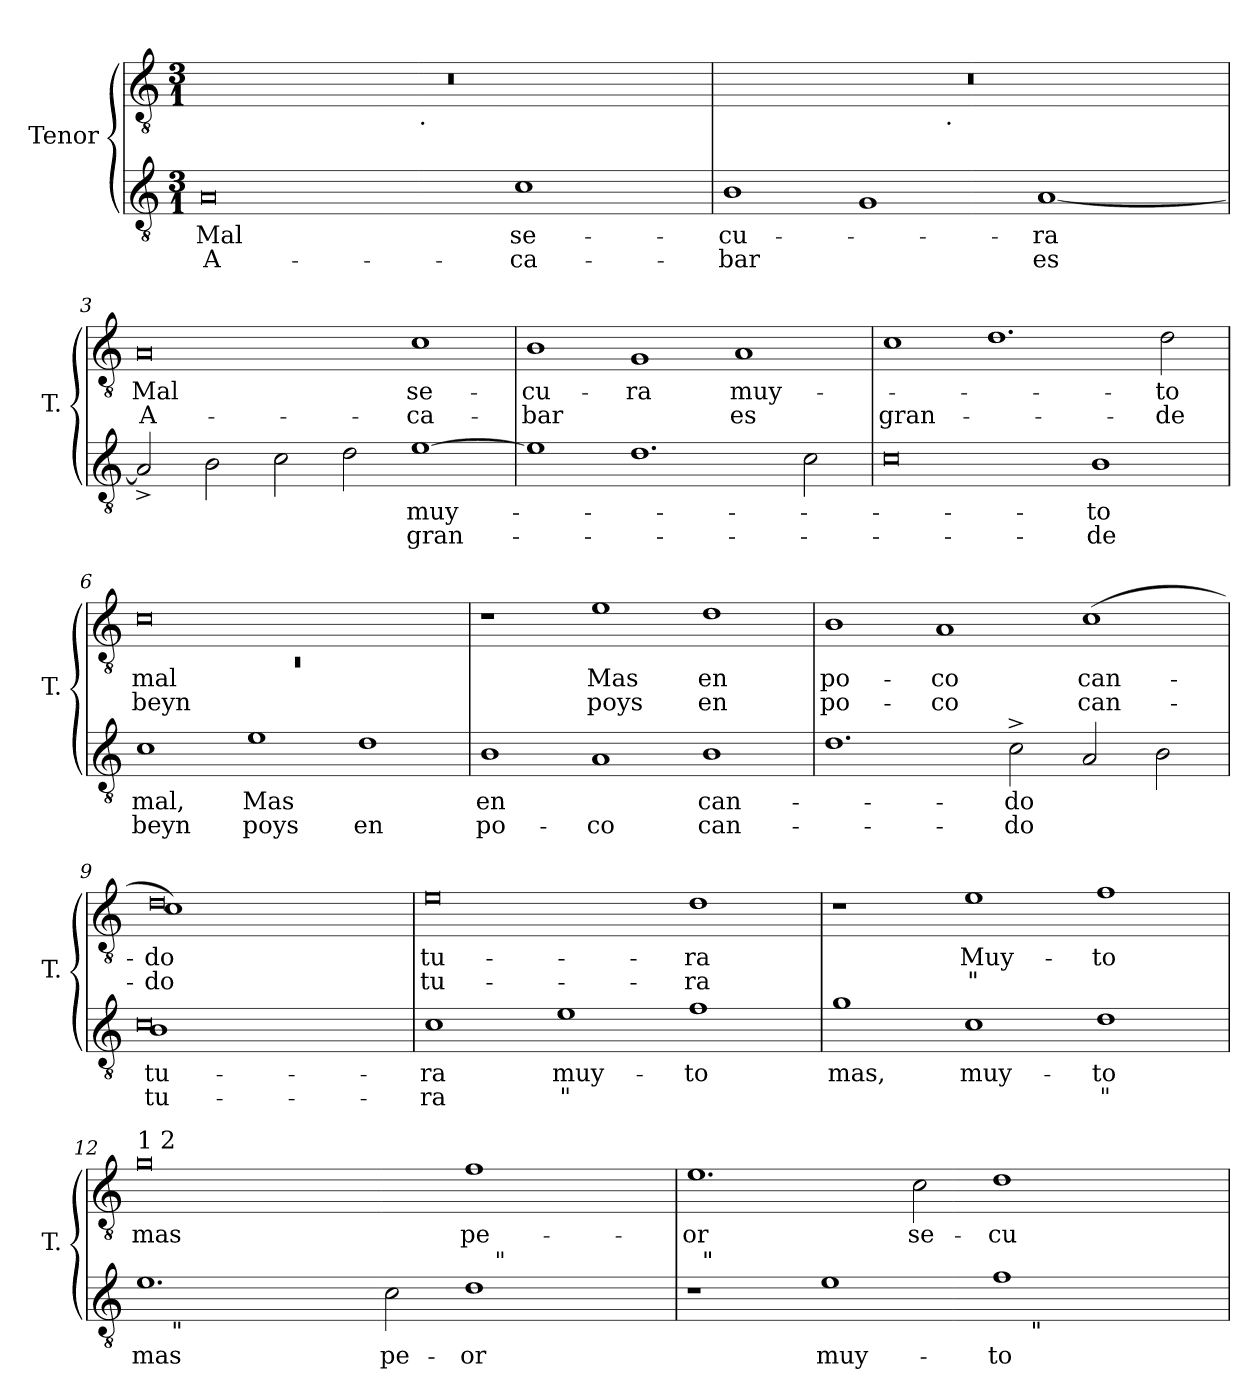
**kern	**text	**text	**kern	**text	**text
*part2	*part2	*part2	*part1	*part1	*part1
*staff2	*staff2	*staff2	*staff1	*staff1	*staff1
*I"Tenor	*	*	*I"Tenor	*	*
*I'T.	*	*	*I'T.	*	*
*clefGv2	*	*	*clefGv2	*	*
*k[]	*	*	*k[]	*	*
*C:	*	*	*C:	*	*
*M3/1	*	*	*M3/1	*	*
=1	=1	=1	=1	=1	=1
!	!LO:LY:b	!LO:LY:b	!	!	!
*	*	*	*^	*	*
0A	Mal	A-	0.r	1ryy	.	.
.	.	.	.	4..ryy	.	.
!	!	!	!	!LO:TX:b:t=.	!	!
.	.	.	.	1ryy	.	.
!	!LO:LY:b	!LO:LY:b	!	!	!	!
1c	se-	-ca-	.	.	.	.
.	.	.	.	2ryy	.	.
.	.	.	.	16ryy	.	.
=2	=2	=2	=2	=2	=2	=2
!	!LO:LY:b	!LO:LY:b	!	!	!	!
1B	-cu-	-bar	0.r	1ryy	.	.
1G	.	.	.	4...ryy	.	.
!	!	!	!	!LO:TX:b:t=.	!	!
.	.	.	.	1ryy	.	.
!	!LO:LY:b	!LO:LY:b	!	!	!	!
[<1A	-ra	es	.	.	.	.
.	.	.	.	2ryy	.	.
.	.	.	.	32ryy	.	.
=3	=3	=3	=3	=3	=3	=3
!	!	!	!	!	!LO:LY:b	!LO:LY:b
*	*	*	*v	*v	*	*
2A^</]	.	.	0A	Mal	A-
2B\	.	.	.	.	.
2c\	.	.	.	.	.
2d\	.	.	.	.	.
!	!LO:LY:b	!LO:LY:b	!	!LO:LY:b	!LO:LY:b
[>1e	muy-	gran-	1c	se-	-ca-
=4	=4	=4	=4	=4	=4
!	!	!	!	!LO:LY:b	!LO:LY:b
1e]	.	.	1B	-cu-	-bar
!	!	!	!	!LO:LY:b	!
1.d	.	.	1G	-ra	.
!	!	!	!	!LO:LY:b	!LO:LY:b
.	.	.	1A	muy-	es
2c\	.	.	.	.	.
=5	=5	=5	=5	=5	=5
!	!	!	!	!	!LO:LY:b
0c	.	.	1c	.	gran-
.	.	.	1.d	.	.
!	!LO:LY:b	!LO:LY:b	!	!	!
1B	-to	-de	.	.	.
!	!	!	!	!LO:LY:b	!LO:LY:b
.	.	.	2d\	-to	-de
!!LO:LB:g=z
=6	=6	=6	=6	=6	=6
*	*	*	*^	*	*
!	!LO:LY:b	!LO:LY:b	!	!LO:N:vis=1	!LO:LY:b	!LO:LY:b
1c	mal,	beyn	0c	0.rC	mal	beyn
!	!LO:LY:b	!LO:LY:b	!	!	!	!
1e	Mas	poys	.	.	.	.
!	!	!LO:LY:b	!	!	!	!
1d	.	en	1ryy	.	.	.
*	*	*	*v	*v	*	*
=7	=7	=7	=7	=7	=7
!	!LO:LY:b	!LO:LY:b	!	!	!
1B	en	po-	1r	.	.
!	!	!LO:LY:b	!	!LO:LY:b	!LO:LY:b
1A	.	-co	1e	Mas	poys
!	!LO:LY:b	!LO:LY:b	!	!LO:LY:b	!LO:LY:b
1B	can-	can-	1d	en	en
=8	=8	=8	=8	=8	=8
!	!	!	!	!LO:LY:b	!LO:LY:b
1.d	.	.	1B	po-	po-
!	!	!	!	!LO:LY:b	!LO:LY:b
.	.	.	1A	-co	-co
!	!LO:LY:b	!LO:LY:b	!	!	!
2c^>\	-do	-do	.	.	.
!	!	!	!	!LO:LY:b	!LO:LY:b
2A/	.	.	(>1c	can-	can-
2B\	.	.	.	.	.
=9	=9	=9	=9	=9	=9
*^	*	*	*	*	*
!	!	!LO:LY:b	!LO:LY:b	!	!LO:LY:b	!LO:LY:b
*	*	*	*	*^	*	*
1B	0c	tu-	tu-	0d	1c)	-do	-do
1ryy	.	.	.	.	1ryy	.	.
*v	*v	*	*	*	*	*	*
=10	=10	=10	=10	=10	=10	=10
!	!LO:LY:b	!LO:LY:b	!	!	!LO:LY:b	!LO:LY:b
*	*	*	*v	*v	*	*
1c	-ra	-ra	0e	tu-	tu-
!	!LO:LY:b	!LO:LY:b	!	!	!
1e	muy-	"	.	.	.
!	!LO:LY:b	!	!	!LO:LY:b	!LO:LY:b
1f	-to	.	1d	-ra	-ra
=11	=11	=11	=11	=11	=11
!	!LO:LY:b	!	!	!	!
1g	mas,	.	1r	.	.
!	!LO:LY:b	!	!	!LO:LY:b	!LO:LY:b
1c	muy-	.	1e	Muy-	"
!	!LO:LY:b	!LO:LY:b	!	!LO:LY:b	!
1d	-to	"	1f	-to	.
!!LO:LB:g=z
=12	=12	=12	=12	=12	=12
!	!	!	!LO:TX:a:t=1 2	!	!
!	!LO:LY:b	!	!	!LO:LY:b	!
*^	*	*	*	*	*
*	*^	*	*	*	*	*
1.e	8ryy	1ryy	mas	.	0g	mas	.
!	!LO:TX:b:t="	!	!	!	!	!	!
.	1ryy	.	.	.	.	.	.
.	.	1ryy	.	.	.	.	.
.	1...ryy	.	.	.	.	.	.
!	!	!	!LO:LY:b	!	!	!	!
2c\	.	.	pe-	.	.	.	.
!	!	!	!LO:LY:b	!	!	!LO:LY:b	!
1d	.	16.ryy	-or	.	1f	pe-	.
!	!	!LO:TX:a:t="	!	!	!	!	!
.	.	2ryy	.	.	.	.	.
.	.	4ryy	.	.	.	.	.
.	.	8ryy	.	.	.	.	.
.	.	32ryy	.	.	.	.	.
=13	=13	=13	=13	=13	=13	=13	=13
!	!	!	!	!	!	!LO:LY:b	!
1r	32ryy	1ryy	.	.	1.e	-or	.
!	!LO:TX:a:t="	!	!	!	!	!	!
.	1ryy	.	.	.	.	.	.
!	!	!	!LO:LY:b	!	!	!	!
1e	.	1ryy	muy-	.	.	.	.
.	1ryy	.	.	.	.	.	.
!	!	!	!	!	!	!LO:LY:b	!
.	.	.	.	.	2c\	se-	.
!	!	!	!LO:LY:b	!	!	!LO:LY:b	!
1f	.	16.ryy	-to	.	1d	-cu-	.
.	2ryy	.	.	.	.	.	.
!	!	!LO:TX:b:t="	!	!	!	!	!
.	.	2ryy	.	.	.	.	.
.	4...ryy	.	.	.	.	.	.
.	.	4ryy	.	.	.	.	.
.	.	8ryy	.	.	.	.	.
.	.	32ryy	.	.	.	.	.
*v	*v	*v	*	*	*	*	*
=	=	=	=	=	=
*-	*-	*-	*-	*-	*-
